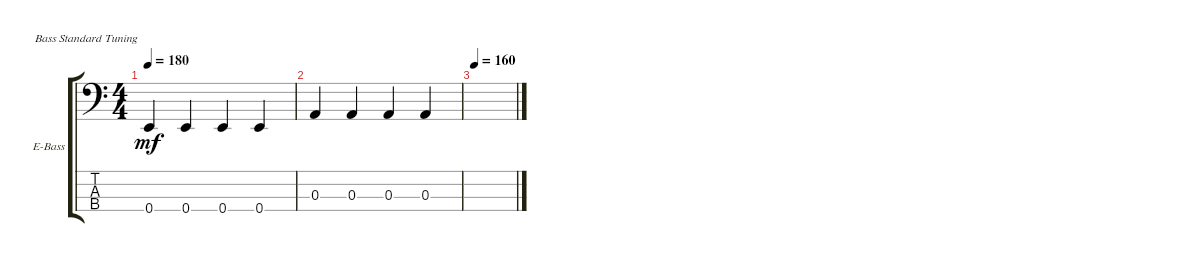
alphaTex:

\defaultSystemsLayout 4
\bracketExtendMode groupsimilarinstruments
\firstSystemTrackNameOrientation horizontal
\otherSystemsTrackNameOrientation horizontal
\track ("Electric Bass" "E-Bass") {instrument electricbassfinger}
\staff {score tabs}
\tuning (G2 D2 A1 E1)
\ts (4 4)
\tempo 180
\clef f4
\scale
0.333333
\ks c
0.4.4{dy mf} 0.4.4 0.4.4 0.4.4 |
\scale
0.333333 0.3.4 0.3.4 0.3.4 0.3.4 |
\tempo 160
\scale
0.333333 |
\scale
0.333333 |
\scale
0.333333
